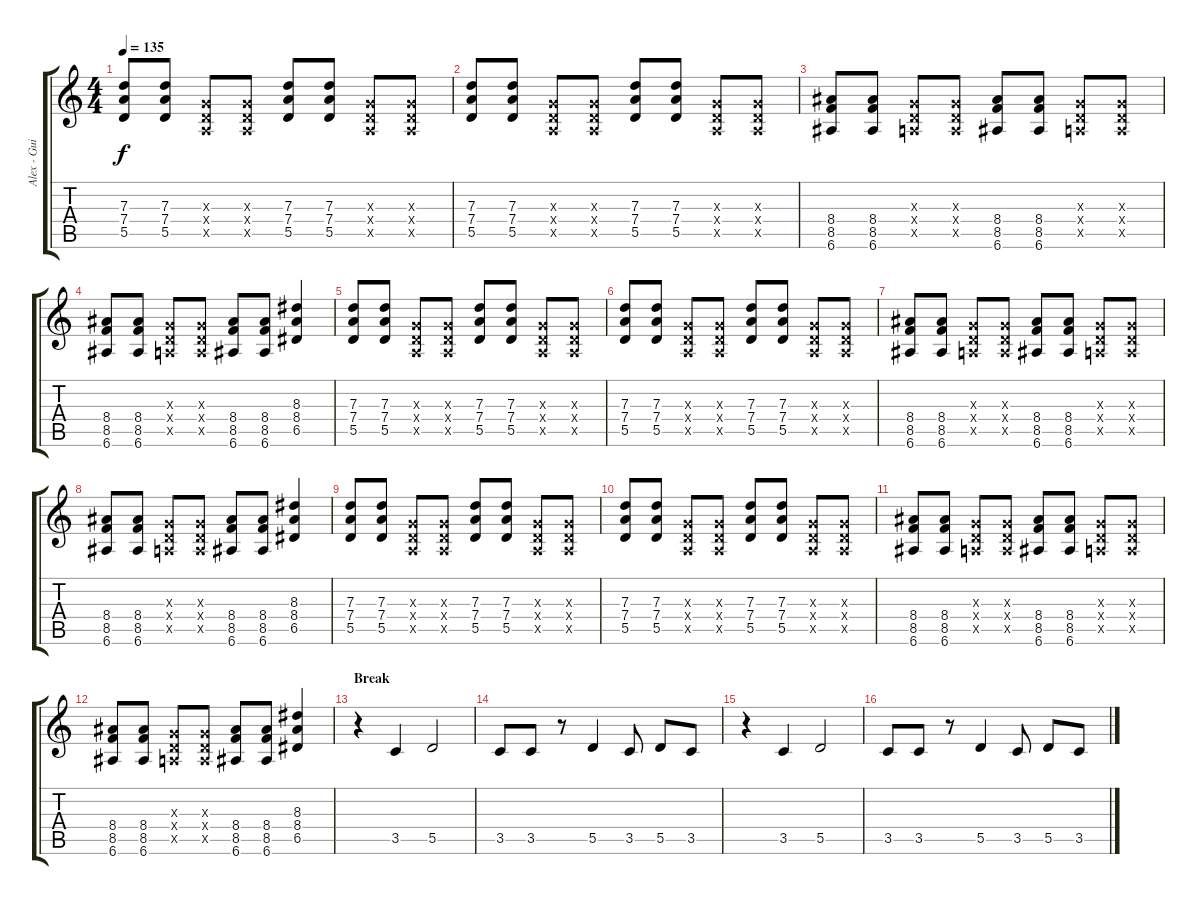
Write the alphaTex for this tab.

\track ("Alex - Guitar" "Alex - Gui") {instrument overdrivenguitar}
\staff {score tabs}
\tuning (E4 B3 G3 D3 A2 E2) {hide}
\ts (4 4)
\tempo 135
\clef g2
\ks c
(7.3 7.4 5.5).8{dy f} (7.3 7.4 5.5).8 (0.3{x} 0.4{x} 0.5{x}).8 (0.3{x} 0.4{x} 0.5{x}).8 (7.3 7.4 5.5).8 (7.3 7.4 5.5).8 (0.3{x} 0.4{x} 0.5{x}).8 (0.3{x} 0.4{x} 0.5{x}).8 |
(7.3 7.4 5.5).8 (7.3 7.4 5.5).8 (0.3{x} 0.4{x} 0.5{x}).8 (0.3{x} 0.4{x} 0.5{x}).8 (7.3 7.4 5.5).8 (7.3 7.4 5.5).8 (0.3{x} 0.4{x} 0.5{x}).8 (0.3{x} 0.4{x} 0.5{x}).8 |
(8.4 8.5 6.6).8 (8.4 8.5 6.6).8 (0.3{x} 0.4{x} 0.5{x}).8 (0.3{x} 0.4{x} 0.5{x}).8 (8.4 8.5 6.6).8 (8.4 8.5 6.6).8 (0.3{x} 0.4{x} 0.5{x}).8 (0.3{x} 0.4{x} 0.5{x}).8 |
(8.4 8.5 6.6).8 (8.4 8.5 6.6).8 (0.3{x} 0.4{x} 0.5{x}).8 (0.3{x} 0.4{x} 0.5{x}).8 (8.4 8.5 6.6).8 (8.4 8.5 6.6).8 (8.3 8.4 6.5).4 |
(7.3 7.4 5.5).8 (7.3 7.4 5.5).8 (0.3{x} 0.4{x} 0.5{x}).8 (0.3{x} 0.4{x} 0.5{x}).8 (7.3 7.4 5.5).8 (7.3 7.4 5.5).8 (0.3{x} 0.4{x} 0.5{x}).8 (0.3{x} 0.4{x} 0.5{x}).8 |
(7.3 7.4 5.5).8 (7.3 7.4 5.5).8 (0.3{x} 0.4{x} 0.5{x}).8 (0.3{x} 0.4{x} 0.5{x}).8 (7.3 7.4 5.5).8 (7.3 7.4 5.5).8 (0.3{x} 0.4{x} 0.5{x}).8 (0.3{x} 0.4{x} 0.5{x}).8 |
(8.4 8.5 6.6).8 (8.4 8.5 6.6).8 (0.3{x} 0.4{x} 0.5{x}).8 (0.3{x} 0.4{x} 0.5{x}).8 (8.4 8.5 6.6).8 (8.4 8.5 6.6).8 (0.3{x} 0.4{x} 0.5{x}).8 (0.3{x} 0.4{x} 0.5{x}).8 |
(8.4 8.5 6.6).8 (8.4 8.5 6.6).8 (0.3{x} 0.4{x} 0.5{x}).8 (0.3{x} 0.4{x} 0.5{x}).8 (8.4 8.5 6.6).8 (8.4 8.5 6.6).8 (8.3 8.4 6.5).4 |
(7.3 7.4 5.5).8 (7.3 7.4 5.5).8 (0.3{x} 0.4{x} 0.5{x}).8 (0.3{x} 0.4{x} 0.5{x}).8 (7.3 7.4 5.5).8 (7.3 7.4 5.5).8 (0.3{x} 0.4{x} 0.5{x}).8 (0.3{x} 0.4{x} 0.5{x}).8 |
(7.3 7.4 5.5).8 (7.3 7.4 5.5).8 (0.3{x} 0.4{x} 0.5{x}).8 (0.3{x} 0.4{x} 0.5{x}).8 (7.3 7.4 5.5).8 (7.3 7.4 5.5).8 (0.3{x} 0.4{x} 0.5{x}).8 (0.3{x} 0.4{x} 0.5{x}).8 |
(8.4 8.5 6.6).8 (8.4 8.5 6.6).8 (0.3{x} 0.4{x} 0.5{x}).8 (0.3{x} 0.4{x} 0.5{x}).8 (8.4 8.5 6.6).8 (8.4 8.5 6.6).8 (0.3{x} 0.4{x} 0.5{x}).8 (0.3{x} 0.4{x} 0.5{x}).8 |
(8.4 8.5 6.6).8 (8.4 8.5 6.6).8 (0.3{x} 0.4{x} 0.5{x}).8 (0.3{x} 0.4{x} 0.5{x}).8 (8.4 8.5 6.6).8 (8.4 8.5 6.6).8 (8.3 8.4 6.5).4 |
\section ("" "Break")
r.4 3.5.4 5.5.2 |
3.5.8 3.5.8 r.8 5.5.4 3.5.8 5.5.8 3.5.8 |
r.4 3.5.4 5.5.2 |
3.5.8 3.5.8 r.8 5.5.4 3.5.8 5.5.8 3.5.8
